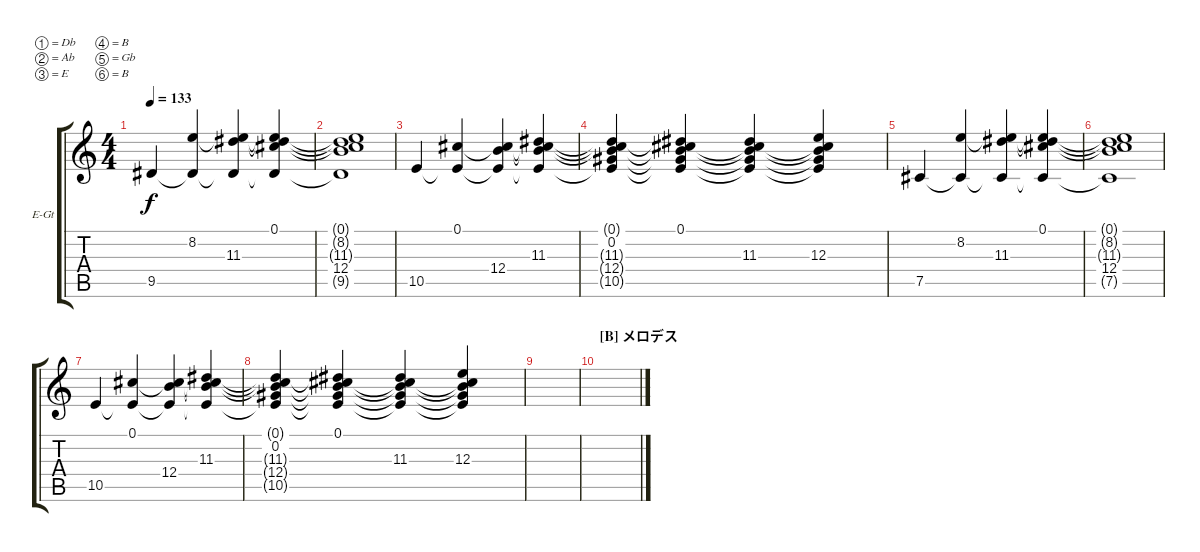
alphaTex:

\bracketExtendMode groupsimilarinstruments
\firstSystemTrackNameOrientation horizontal
\otherSystemsTrackNameOrientation horizontal
\track ("Lead I" "E-Gt") {instrument overdrivenguitar}
\staff {score tabs}
\tuning (Db4 Ab3 E3 B2 Gb2 B1)
\ts (4 4)
\tempo 133
\clef g2
\ks c
9.5.4{dy f} (8.2 9.5{t}).4 (11.3 8.2{t} 9.5{t}).4 (0.1 8.2{t} 11.3{t} 9.5{t}).4 |
(0.1{t} 8.2{t} 11.3{t} 12.4 9.5{t}).1 |
10.5.4 (0.1 10.5{t}).4 (12.4 0.1{t} 10.5{t}).4 (11.3 0.1{t} 12.4{t} 10.5{t}).4 |
(0.1{t} 0.2 11.3{t} 12.4{t} 10.5{t}).4 (0.1 11.3{t} 0.2{t} 12.4{t} 10.5{t}).4 (11.3 0.1{t} 0.2{t} 12.4{t} 10.5{t}).4 (0.1{t} 0.2{t} 12.3 12.4{t} 10.5{t}).4 |
7.5.4 (8.2 7.5{t}).4 (11.3 8.2{t} 7.5{t}).4 (0.1 8.2{t} 11.3{t} 7.5{t}).4 |
(0.1{t} 8.2{t} 11.3{t} 12.4 7.5{t}).1 |
10.5.4 (0.1 10.5{t}).4 (12.4 0.1{t} 10.5{t}).4 (11.3 0.1{t} 12.4{t} 10.5{t}).4 |
(0.1{t} 0.2 11.3{t} 12.4{t} 10.5{t}).4 (0.1 11.3{t} 0.2{t} 12.4{t} 10.5{t}).4 (11.3 0.1{t} 0.2{t} 12.4{t} 10.5{t}).4 (0.1{t} 0.2{t} 12.3 12.4{t} 10.5{t}).4 |
|
\section ("B" "メロデス")
